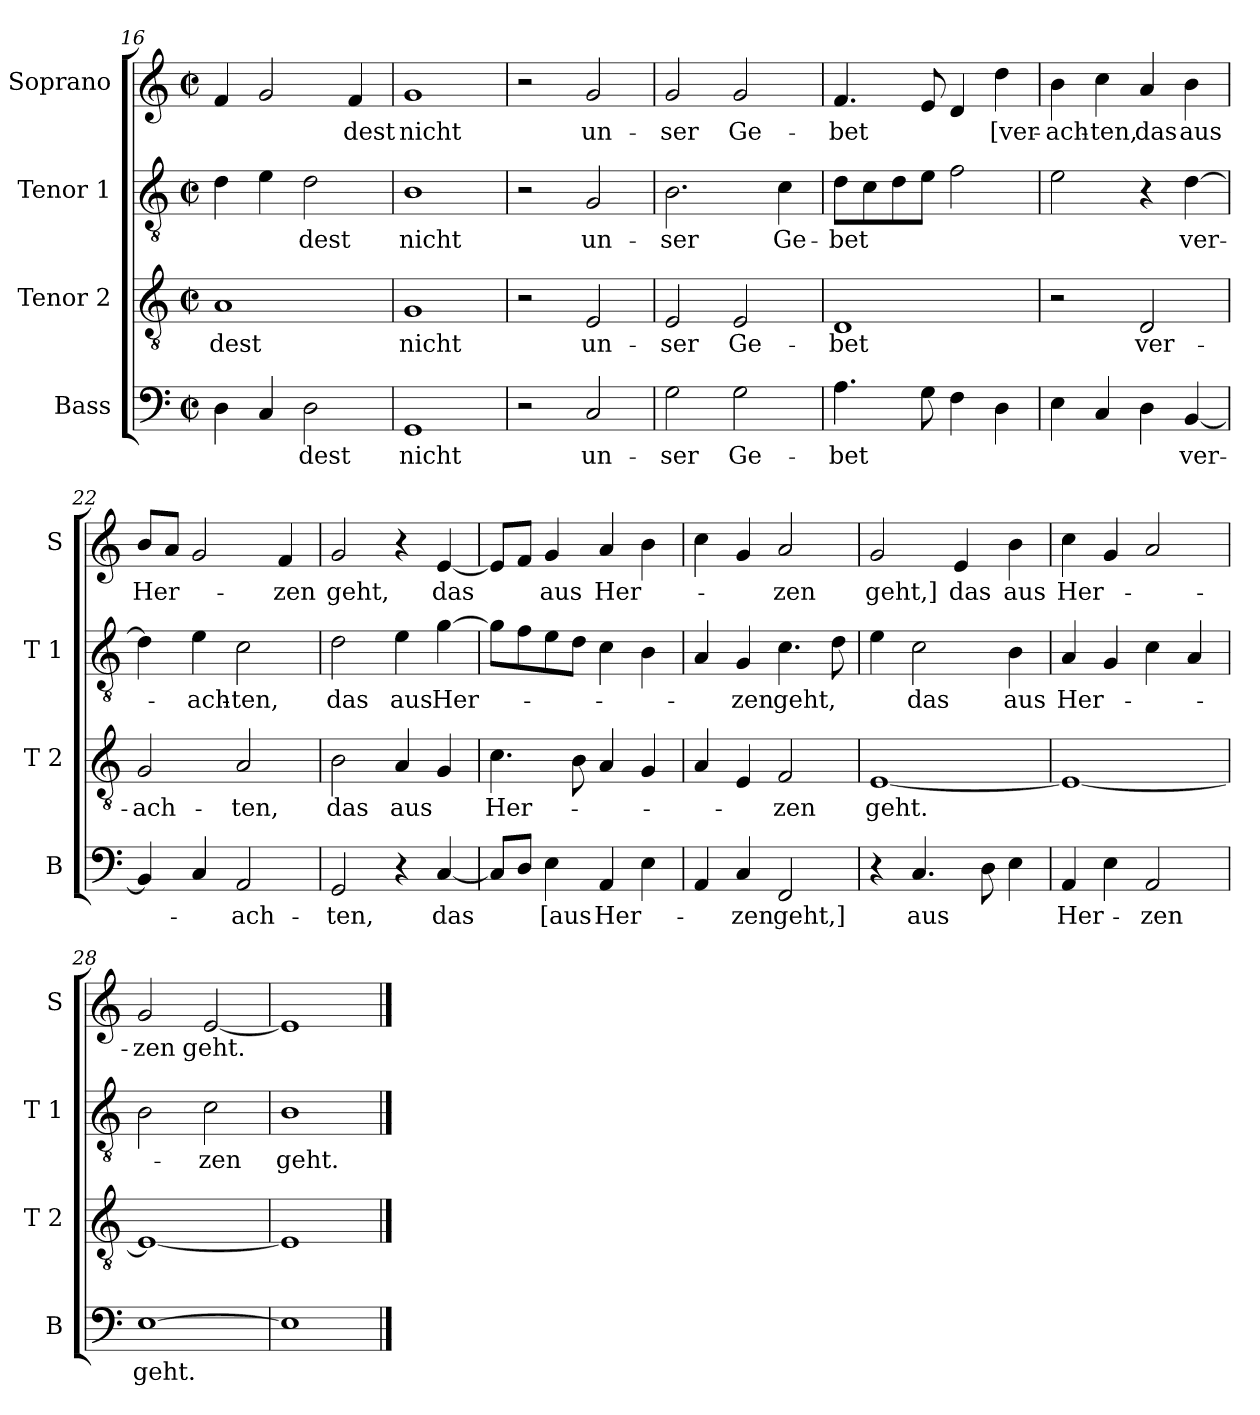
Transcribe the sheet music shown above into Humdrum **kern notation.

**kern	**text	**kern	**text	**kern	**text	**kern	**text
*part4	*part4	*part3	*part3	*part2	*part2	*part1	*part1
*staff4	*staff4	*staff3	*staff3	*staff2	*staff2	*staff1	*staff1
*I"Bass	*	*I"Tenor 2	*	*I"Tenor 1	*	*I"Soprano	*
*I'B	*	*I'T 2	*	*I'T 1	*	*I'S	*
*clefF4	*	*clefGv2	*	*clefGv2	*	*clefG2	*
*k[]	*	*k[]	*	*k[]	*	*k[]	*
*C:	*	*C:	*	*C:	*	*C:	*
*M2/2	*	*M2/2	*	*M2/2	*	*M2/2	*
*met(c|)	*	*met(c|)	*	*met(c|)	*	*met(c|)	*
=16	=16	=16	=16	=16	=16	=16	=16
!	!	!	!LO:LY:b	!	!	!	!
4D\	.	1A	-dest	4d\	.	4f/	.
4C/	.	.	.	4e\	.	2g/	.
!	!LO:LY:b	!	!	!	!LO:LY:b	!	!
2D\	-dest	.	.	2d\	-dest	.	.
!	!	!	!	!	!	!	!LO:LY:b
.	.	.	.	.	.	4f/	-dest
=17	=17	=17	=17	=17	=17	=17	=17
!	!LO:LY:b	!	!LO:LY:b	!	!LO:LY:b	!	!LO:LY:b
1GG	nicht	1G	nicht	1B	nicht	1g	nicht
!!LO:LB:g=z
=18	=18	=18	=18	=18	=18	=18	=18
2r	.	2r	.	2r	.	2r	.
!	!LO:LY:b	!	!LO:LY:b	!	!LO:LY:b	!	!LO:LY:b
2C/	un-	2E/	un-	2G/	un-	2g/	un-
=19	=19	=19	=19	=19	=19	=19	=19
!	!LO:LY:b	!	!LO:LY:b	!	!LO:LY:b	!	!LO:LY:b
2G\	-ser	2E/	-ser	2.B\	-ser	2g/	-ser
!	!LO:LY:b	!	!LO:LY:b	!	!	!	!LO:LY:b
2G\	Ge-	2E/	Ge-	.	.	2g/	Ge-
!	!	!	!	!	!LO:LY:b	!	!
.	.	.	.	4c\	Ge-	.	.
=20	=20	=20	=20	=20	=20	=20	=20
!	!LO:LY:b	!	!LO:LY:b	!	!LO:LY:b	!	!LO:LY:b
4.A\	-bet	1D	-bet	8d\L	-bet	4.f/	-bet
.	.	.	.	8c\	.	.	.
.	.	.	.	8d\	.	.	.
8G\	.	.	.	8e\J	.	8e/	.
4F\	.	.	.	2f\	.	4d/	.
!	!	!	!	!	!	!	!LO:LY:b
4D\	.	.	.	.	.	4dd\	[ver-
=21	=21	=21	=21	=21	=21	=21	=21
!	!	!	!	!	!	!	!LO:LY:b
4E\	.	2r	.	2e\	.	4b\	-ach-
!	!	!	!	!	!	!	!LO:LY:b
4C/	.	.	.	.	.	4cc\	-ten,
!	!	!	!LO:LY:b	!	!	!	!LO:LY:b
4D\	.	2D/	ver-	4r	.	4a/	das
!	!LO:LY:b	!	!	!	!LO:LY:b	!	!LO:LY:b
[4BB/	ver-	.	.	[4d\	ver-	4b\	aus
=22	=22	=22	=22	=22	=22	=22	=22
!	!	!	!LO:LY:b	!	!	!	!LO:LY:b
4BB/]	.	2G/	-ach-	4d\]	.	8b/L	Her-
.	.	.	.	.	.	8a/J	.
!	!	!	!	!	!LO:LY:b	!	!
4C/	.	.	.	4e\	-ach-	2g/	.
!	!LO:LY:b	!	!LO:LY:b	!	!LO:LY:b	!	!
2AA/	-ach-	2A/	-ten,	2c\	-ten,	.	.
!	!	!	!	!	!	!	!LO:LY:b
.	.	.	.	.	.	4f/	-zen
=23	=23	=23	=23	=23	=23	=23	=23
!	!LO:LY:b	!	!LO:LY:b	!	!LO:LY:b	!	!LO:LY:b
2GG/	-ten,	2B\	das	2d\	das	2g/	geht,
!	!	!	!LO:LY:b	!	!LO:LY:b	!	!
4r	.	4A/	aus	4e\	aus	4r	.
!	!LO:LY:b	!	!	!	!LO:LY:b	!	!LO:LY:b
[4C/	das	4G/	.	[4g\	Her-	[4e/	das
!!LO:LB:g=z
=24	=24	=24	=24	=24	=24	=24	=24
!	!	!	!LO:LY:b	!	!	!	!
8C/L]	.	4.c\	Her-	8g\L]	.	8e/L]	.
8D/J	.	.	.	8f\	.	8f/J	.
!	!LO:LY:b	!	!	!	!	!	!LO:LY:b
4E\	[aus	.	.	8e\	.	4g/	aus
.	.	8B\	.	8d\J	.	.	.
!	!LO:LY:b	!	!	!	!	!	!LO:LY:b
4AA/	Her-	4A/	.	4c\	.	4a/	Her-
4E\	.	4G/	.	4B\	.	4b\	.
=25	=25	=25	=25	=25	=25	=25	=25
4AA/	.	4A/	.	4A/	.	4cc\	.
!	!LO:LY:b	!	!	!	!LO:LY:b	!	!
4C/	-zen	4E/	.	4G/	-zen	4g/	.
!	!LO:LY:b	!	!LO:LY:b	!	!LO:LY:b	!	!LO:LY:b
2FF/	geht,]	2F/	-zen	4.c\	geht,	2a/	-zen
.	.	.	.	8d\	.	.	.
=26	=26	=26	=26	=26	=26	=26	=26
!	!	!	!LO:LY:b	!	!	!	!LO:LY:b
4r	.	[1E	geht.	4e\	.	2g/	geht,]
!	!LO:LY:b	!	!	!	!LO:LY:b	!	!
4.C/	aus	.	.	2c\	das	.	.
!	!	!	!	!	!	!	!LO:LY:b
.	.	.	.	.	.	4e/	das
8D\	.	.	.	.	.	.	.
!	!	!	!	!	!LO:LY:b	!	!LO:LY:b
4E\	.	.	.	4B\	aus	4b\	aus
=27	=27	=27	=27	=27	=27	=27	=27
!	!LO:LY:b	!	!	!	!LO:LY:b	!	!LO:LY:b
4AA/	Her-	1E_	.	4A/	Her-	4cc\	Her-
4E\	.	.	.	4G/	.	4g/	.
!	!LO:LY:b	!	!	!	!	!	!
2AA/	-zen	.	.	4c\	.	2a/	.
.	.	.	.	4A/	.	.	.
=28	=28	=28	=28	=28	=28	=28	=28
!	!LO:LY:b	!	!	!	!	!	!LO:LY:b
[1E	geht.	1E_	.	2B\	.	2g/	-zen
!	!	!	!	!	!LO:LY:b	!	!LO:LY:b
.	.	.	.	2c\	-zen	[2e/	geht.
=29	=29	=29	=29	=29	=29	=29	=29
!	!	!	!	!	!LO:LY:b	!	!
1E]	.	1E]	.	1B	geht.	1e]	.
==	==	==	==	==	==	==	==
*-	*-	*-	*-	*-	*-	*-	*-
